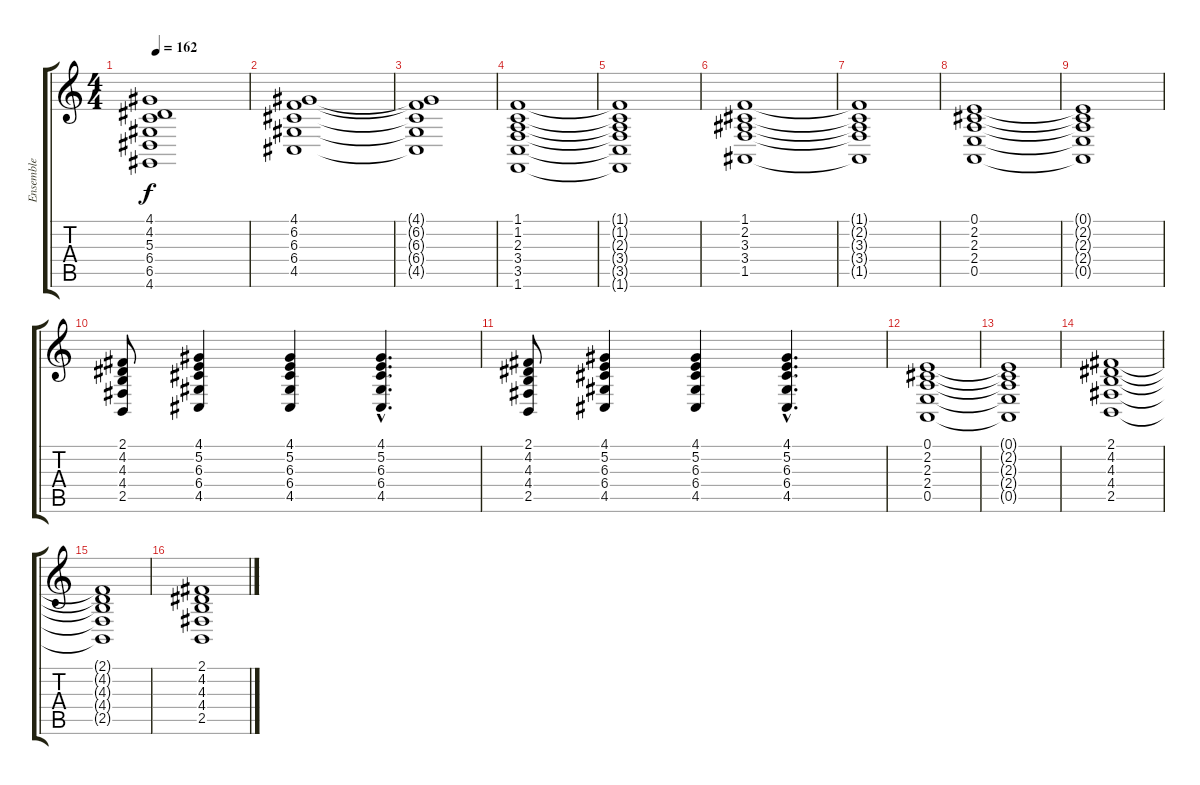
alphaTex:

\track ("Ensemble" "Ensemble") {instrument stringensemble1}
\staff {score tabs}
\tuning (E4 B3 G3 D3 A2 E2) {hide}
\ts (4 4)
\tempo 162
\clef g2
\ks c
(4.1{t} 4.2{t} 5.3{t} 6.4{t} 6.5{t} 4.6{t}).1{dy f} |
\section ("" "")
(4.1 6.2 6.3 6.4 4.5).1 |
(4.1{t} 6.2{t} 6.3{t} 6.4{t} 4.5{t}).1 |
(1.1 1.2 2.3 3.4 3.5 1.6).1 |
(1.1{t} 1.2{t} 2.3{t} 3.4{t} 3.5{t} 1.6{t}).1 |
\section ("" "")
(1.1 2.2 3.3 3.4 1.5).1 |
(1.1{t} 2.2{t} 3.3{t} 3.4{t} 1.5{t}).1 |
(0.1 2.2 2.3 2.4 0.5).1 |
(0.1{t} 2.2{t} 2.3{t} 2.4{t} 0.5{t}).1 |
(2.1 4.2 4.3 4.4 2.5).8 (4.1 5.2 6.3 6.4 4.5).4 (4.1 5.2 6.3 6.4 4.5).4 (4.1{hac} 5.2{hac} 6.3{hac} 6.4{hac} 4.5{hac}).4{d} |
(2.1 4.2 4.3 4.4 2.5).8 (4.1 5.2 6.3 6.4 4.5).4 (4.1 5.2 6.3 6.4 4.5).4 (4.1{hac} 5.2{hac} 6.3{hac} 6.4{hac} 4.5{hac}).4{d} |
(0.1 2.2 2.3 2.4 0.5).1 |
(0.1{t} 2.2{t} 2.3{t} 2.4{t} 0.5{t}).1 |
(2.1 4.2 4.3 4.4 2.5).1 |
(2.1{t} 4.2{t} 4.3{t} 4.4{t} 2.5{t}).1 |
\section ("" "")
(2.1 4.2 4.3 4.4 2.5).1
